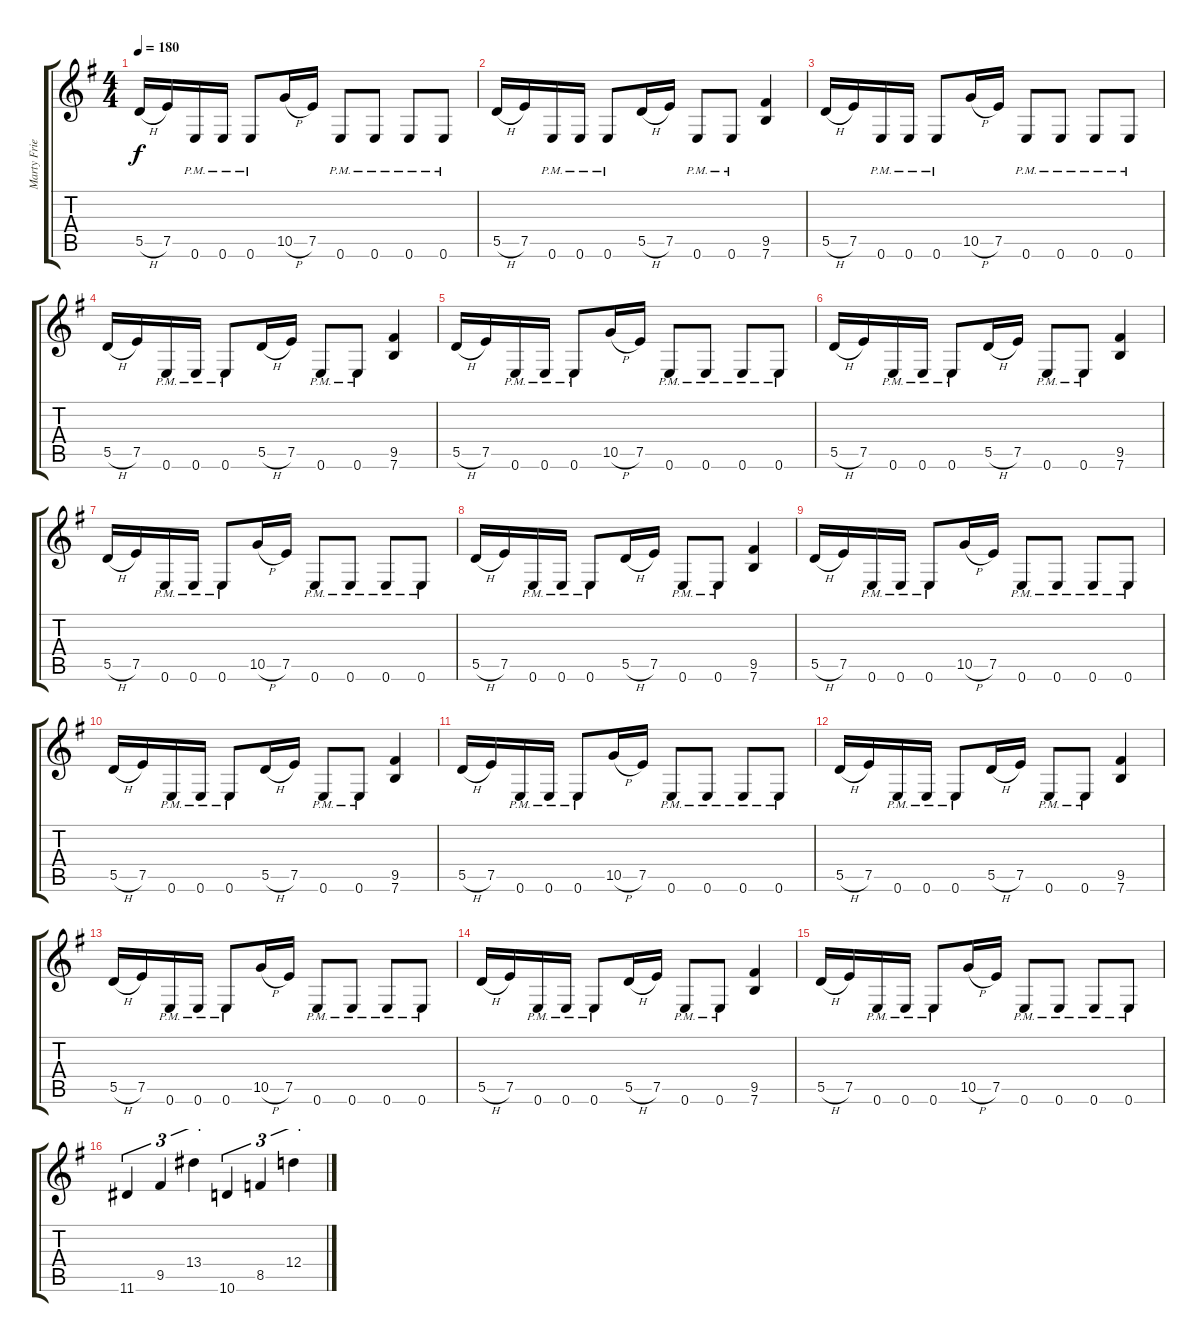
\track ("Marty Friedman" "Marty Frie") {instrument distortionguitar}
\staff {score tabs}
\tuning (E4 B3 G3 D3 A2 E2) {hide}
\ts (4 4)
\tempo 180
\clef g2
\ks g
5.5{h}.16{dy f} 7.5.16 0.6{pm}.16 0.6{pm}.16 0.6{pm}.8 10.5{h}.16 7.5.16 0.6{pm}.8 0.6{pm}.8 0.6{pm}.8 0.6{pm}.8 |
5.5{h}.16 7.5.16 0.6{pm}.16 0.6{pm}.16 0.6{pm}.8 5.5{h}.16 7.5.16 0.6{pm}.8 0.6{pm}.8 (9.5 7.6).4 |
5.5{h}.16 7.5.16 0.6{pm}.16 0.6{pm}.16 0.6{pm}.8 10.5{h}.16 7.5.16 0.6{pm}.8 0.6{pm}.8 0.6{pm}.8 0.6{pm}.8 |
5.5{h}.16 7.5.16 0.6{pm}.16 0.6{pm}.16 0.6{pm}.8 5.5{h}.16 7.5.16 0.6{pm}.8 0.6{pm}.8 (9.5 7.6).4 |
5.5{h}.16 7.5.16 0.6{pm}.16 0.6{pm}.16 0.6{pm}.8 10.5{h}.16 7.5.16 0.6{pm}.8 0.6{pm}.8 0.6{pm}.8 0.6{pm}.8 |
5.5{h}.16 7.5.16 0.6{pm}.16 0.6{pm}.16 0.6{pm}.8 5.5{h}.16 7.5.16 0.6{pm}.8 0.6{pm}.8 (9.5 7.6).4 |
5.5{h}.16 7.5.16 0.6{pm}.16 0.6{pm}.16 0.6{pm}.8 10.5{h}.16 7.5.16 0.6{pm}.8 0.6{pm}.8 0.6{pm}.8 0.6{pm}.8 |
5.5{h}.16 7.5.16 0.6{pm}.16 0.6{pm}.16 0.6{pm}.8 5.5{h}.16 7.5.16 0.6{pm}.8 0.6{pm}.8 (9.5 7.6).4 |
5.5{h}.16 7.5.16 0.6{pm}.16 0.6{pm}.16 0.6{pm}.8 10.5{h}.16 7.5.16 0.6{pm}.8 0.6{pm}.8 0.6{pm}.8 0.6{pm}.8 |
5.5{h}.16 7.5.16 0.6{pm}.16 0.6{pm}.16 0.6{pm}.8 5.5{h}.16 7.5.16 0.6{pm}.8 0.6{pm}.8 (9.5 7.6).4 |
5.5{h}.16 7.5.16 0.6{pm}.16 0.6{pm}.16 0.6{pm}.8 10.5{h}.16 7.5.16 0.6{pm}.8 0.6{pm}.8 0.6{pm}.8 0.6{pm}.8 |
5.5{h}.16 7.5.16 0.6{pm}.16 0.6{pm}.16 0.6{pm}.8 5.5{h}.16 7.5.16 0.6{pm}.8 0.6{pm}.8 (9.5 7.6).4 |
5.5{h}.16 7.5.16 0.6{pm}.16 0.6{pm}.16 0.6{pm}.8 10.5{h}.16 7.5.16 0.6{pm}.8 0.6{pm}.8 0.6{pm}.8 0.6{pm}.8 |
5.5{h}.16 7.5.16 0.6{pm}.16 0.6{pm}.16 0.6{pm}.8 5.5{h}.16 7.5.16 0.6{pm}.8 0.6{pm}.8 (9.5 7.6).4 |
5.5{h}.16 7.5.16 0.6{pm}.16 0.6{pm}.16 0.6{pm}.8 10.5{h}.16 7.5.16 0.6{pm}.8 0.6{pm}.8 0.6{pm}.8 0.6{pm}.8 |
11.6.4{tu (3 2)} 9.5.4{tu (3 2)} 13.4.4{tu (3 2)} 10.6.4{tu (3 2)} 8.5.4{tu (3 2)} 12.4.4{tu (3 2)}
